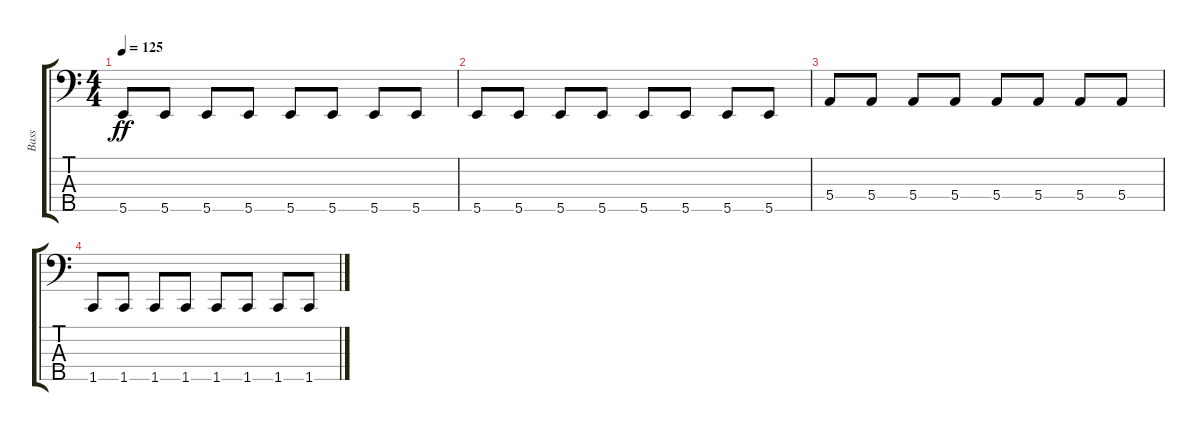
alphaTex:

\track ("Bass" "Bass") {instrument electricbassfinger}
\staff {score tabs}
\tuning (G2 D2 A1 E1 B0) {hide}
\ts (4 4)
\tempo 125
\clef f4
\ks c
5.5.8{dy ff} 5.5.8 5.5.8 5.5.8 5.5.8 5.5.8 5.5.8 5.5.8 |
5.5.8 5.5.8 5.5.8 5.5.8 5.5.8 5.5.8 5.5.8 5.5.8 |
5.4.8 5.4.8 5.4.8 5.4.8 5.4.8 5.4.8 5.4.8 5.4.8 |
1.5.8 1.5.8 1.5.8 1.5.8 1.5.8 1.5.8 1.5.8 1.5.8
